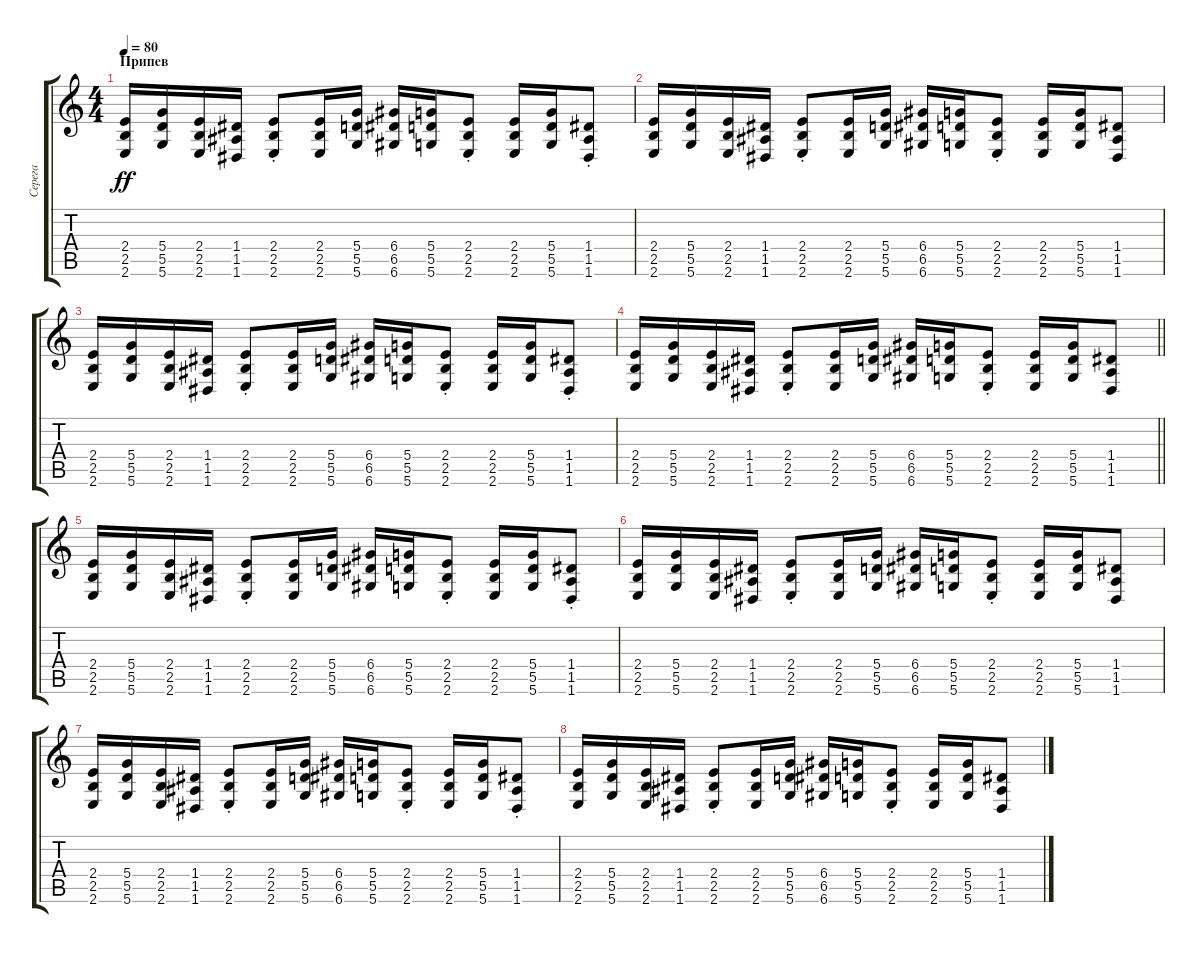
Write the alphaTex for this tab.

\track ("Серега" "Серега") {instrument distortionguitar}
\staff {score tabs}
\tuning (E4 B3 G3 D3 A2 D2) {hide}
\ts (4 4)
\section ("" "Припев")
\tempo 80
\clef g2
\ks c
(2.4 2.5 2.6).16{dy ff} (5.4 5.5 5.6).16 (2.4 2.5 2.6).16 (1.4 1.5 1.6).16 (2.4{st} 2.5{st} 2.6{st}).8 (2.4 2.5 2.6).16 (5.4 5.5 5.6).16 (6.4 6.5 6.6).16 (5.4 5.5 5.6).16 (2.4{st} 2.5{st} 2.6{st}).8 (2.4 2.5 2.6).16 (5.4 5.5 5.6).16 (1.4{st} 1.5{st} 1.6{st}).8 |
(2.4 2.5 2.6).16 (5.4 5.5 5.6).16 (2.4 2.5 2.6).16 (1.4 1.5 1.6).16 (2.4{st} 2.5{st} 2.6{st}).8 (2.4 2.5 2.6).16 (5.4 5.5 5.6).16 (6.4 6.5 6.6).16 (5.4 5.5 5.6).16 (2.4{st} 2.5{st} 2.6{st}).8 (2.4 2.5 2.6).16 (5.4 5.5 5.6).16 (1.4 1.5 1.6).8 |
(2.4 2.5 2.6).16 (5.4 5.5 5.6).16 (2.4 2.5 2.6).16 (1.4 1.5 1.6).16 (2.4{st} 2.5{st} 2.6{st}).8 (2.4 2.5 2.6).16 (5.4 5.5 5.6).16 (6.4 6.5 6.6).16 (5.4 5.5 5.6).16 (2.4{st} 2.5{st} 2.6{st}).8 (2.4 2.5 2.6).16 (5.4 5.5 5.6).16 (1.4{st} 1.5{st} 1.6{st}).8 |
\barLineRight lightlight
(2.4 2.5 2.6).16 (5.4 5.5 5.6).16 (2.4 2.5 2.6).16 (1.4 1.5 1.6).16 (2.4{st} 2.5{st} 2.6{st}).8 (2.4 2.5 2.6).16 (5.4 5.5 5.6).16 (6.4 6.5 6.6).16 (5.4 5.5 5.6).16 (2.4{st} 2.5{st} 2.6{st}).8 (2.4 2.5 2.6).16 (5.4 5.5 5.6).16 (1.4 1.5 1.6).8 |
(2.4 2.5 2.6).16 (5.4 5.5 5.6).16 (2.4 2.5 2.6).16 (1.4 1.5 1.6).16 (2.4{st} 2.5{st} 2.6{st}).8 (2.4 2.5 2.6).16 (5.4 5.5 5.6).16 (6.4 6.5 6.6).16 (5.4 5.5 5.6).16 (2.4{st} 2.5{st} 2.6{st}).8 (2.4 2.5 2.6).16 (5.4 5.5 5.6).16 (1.4{st} 1.5{st} 1.6{st}).8 |
(2.4 2.5 2.6).16 (5.4 5.5 5.6).16 (2.4 2.5 2.6).16 (1.4 1.5 1.6).16 (2.4{st} 2.5{st} 2.6{st}).8 (2.4 2.5 2.6).16 (5.4 5.5 5.6).16 (6.4 6.5 6.6).16 (5.4 5.5 5.6).16 (2.4{st} 2.5{st} 2.6{st}).8 (2.4 2.5 2.6).16 (5.4 5.5 5.6).16 (1.4 1.5 1.6).8 |
(2.4 2.5 2.6).16 (5.4 5.5 5.6).16 (2.4 2.5 2.6).16 (1.4 1.5 1.6).16 (2.4{st} 2.5{st} 2.6{st}).8 (2.4 2.5 2.6).16 (5.4 5.5 5.6).16 (6.4 6.5 6.6).16 (5.4 5.5 5.6).16 (2.4{st} 2.5{st} 2.6{st}).8 (2.4 2.5 2.6).16 (5.4 5.5 5.6).16 (1.4{st} 1.5{st} 1.6{st}).8 |
(2.4 2.5 2.6).16 (5.4 5.5 5.6).16 (2.4 2.5 2.6).16 (1.4 1.5 1.6).16 (2.4{st} 2.5{st} 2.6{st}).8 (2.4 2.5 2.6).16 (5.4 5.5 5.6).16 (6.4 6.5 6.6).16 (5.4 5.5 5.6).16 (2.4{st} 2.5{st} 2.6{st}).8 (2.4 2.5 2.6).16 (5.4 5.5 5.6).16 (1.4 1.5 1.6).8
